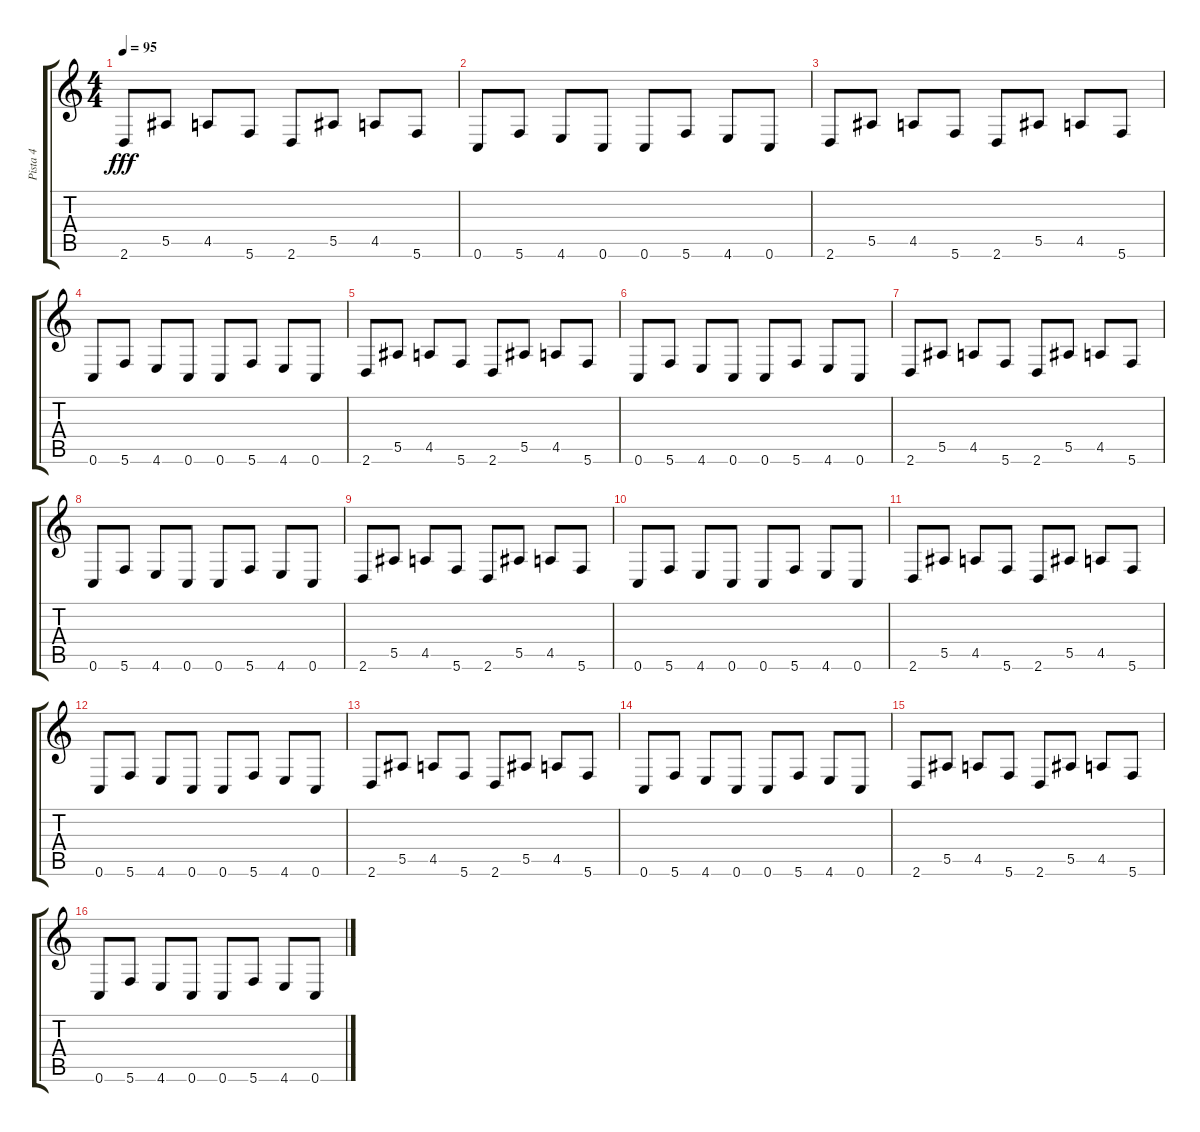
\track ("Pista 4" "Pista 4") {instrument electricbassfinger}
\staff {score tabs}
\tuning (C4 G3 Eb3 Bb2 F2 C2) {hide}
\ts (4 4)
\tempo 95
\clef g2
\ks c
2.6.8{dy fff} 5.5.8 4.5.8 5.6.8 2.6.8 5.5.8 4.5.8 5.6.8 |
0.6.8 5.6.8 4.6.8 0.6.8 0.6.8 5.6.8 4.6.8 0.6.8 |
2.6.8 5.5.8 4.5.8 5.6.8 2.6.8 5.5.8 4.5.8 5.6.8 |
0.6.8 5.6.8 4.6.8 0.6.8 0.6.8 5.6.8 4.6.8 0.6.8 |
2.6.8 5.5.8 4.5.8 5.6.8 2.6.8 5.5.8 4.5.8 5.6.8 |
0.6.8 5.6.8 4.6.8 0.6.8 0.6.8 5.6.8 4.6.8 0.6.8 |
2.6.8 5.5.8 4.5.8 5.6.8 2.6.8 5.5.8 4.5.8 5.6.8 |
0.6.8 5.6.8 4.6.8 0.6.8 0.6.8 5.6.8 4.6.8 0.6.8 |
2.6.8 5.5.8 4.5.8 5.6.8 2.6.8 5.5.8 4.5.8 5.6.8 |
0.6.8 5.6.8 4.6.8 0.6.8 0.6.8 5.6.8 4.6.8 0.6.8 |
2.6.8 5.5.8 4.5.8 5.6.8 2.6.8 5.5.8 4.5.8 5.6.8 |
0.6.8 5.6.8 4.6.8 0.6.8 0.6.8 5.6.8 4.6.8 0.6.8 |
2.6.8 5.5.8 4.5.8 5.6.8 2.6.8 5.5.8 4.5.8 5.6.8 |
0.6.8 5.6.8 4.6.8 0.6.8 0.6.8 5.6.8 4.6.8 0.6.8 |
2.6.8 5.5.8 4.5.8 5.6.8 2.6.8 5.5.8 4.5.8 5.6.8 |
0.6.8 5.6.8 4.6.8 0.6.8 0.6.8 5.6.8 4.6.8 0.6.8
